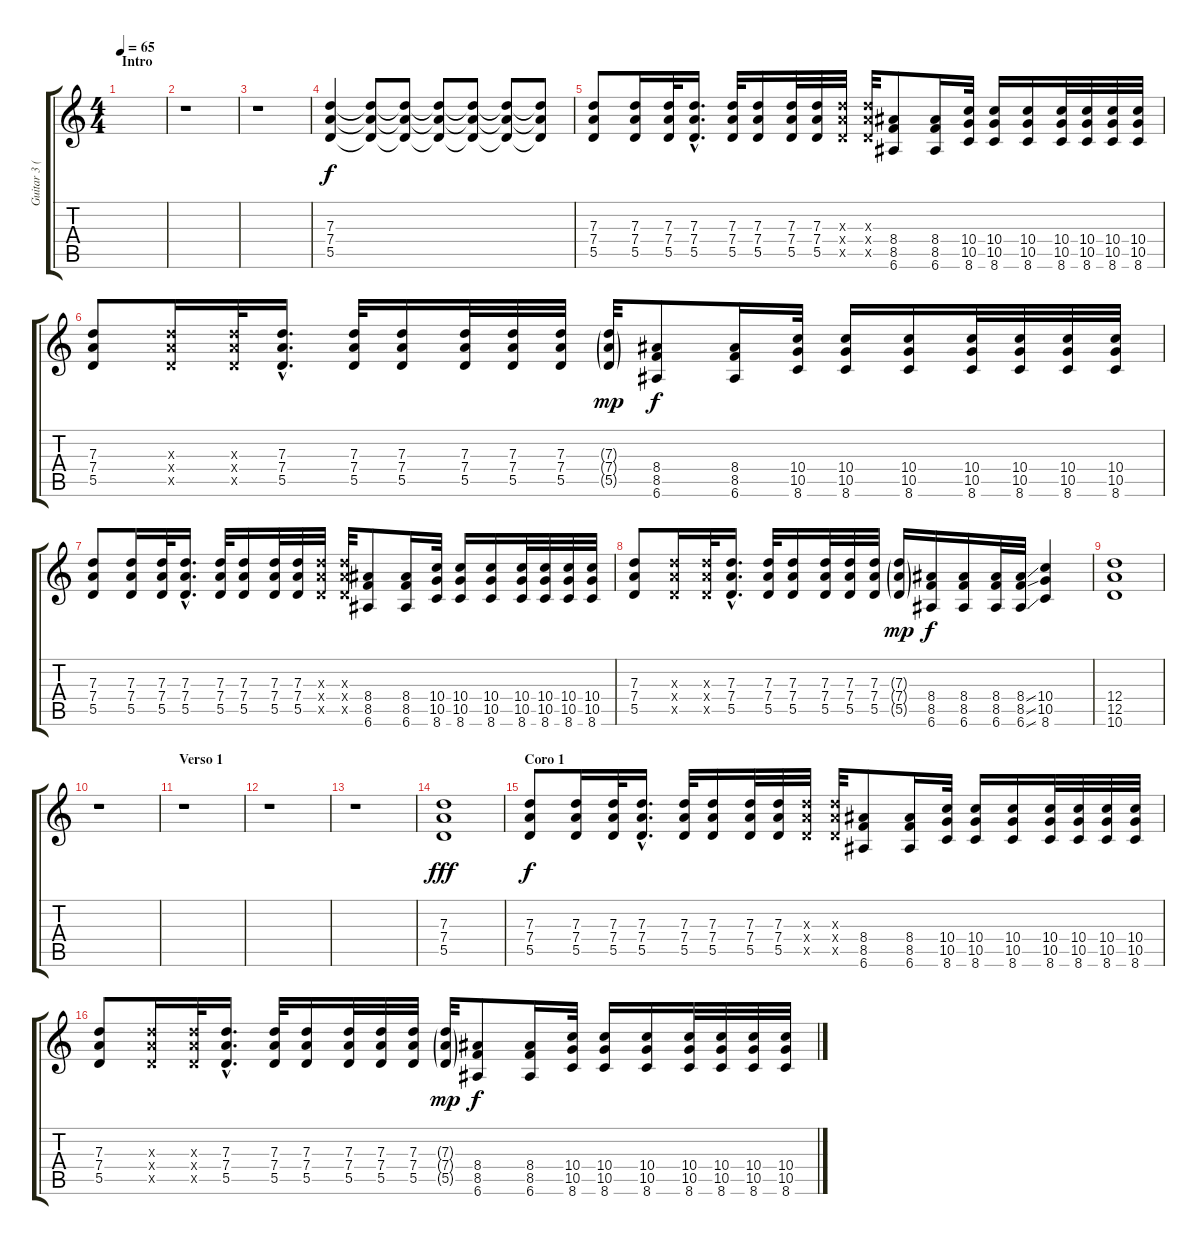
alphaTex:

\track ("" "Guitar 3 (") {instrument distortionguitar}
\staff {score tabs}
\tuning (E4 B3 G3 D3 A2 E2) {hide}
\ts (4 4)
\section ("" "Intro")
\tempo 65
\clef g2
\ks c
|
r.1 |
r.1 |
(7.3 7.4 5.5).4 (7.3{t} 7.4{t} 5.5{t}).8{dy f} (7.3{t} 7.4{t} 5.5{t}).8 (7.3{t} 7.4{t} 5.5{t}).8 (7.3{t} 7.4{t} 5.5{t}).8 (7.3{t} 7.4{t} 5.5{t}).8 (7.3{t} 7.4{t} 5.5{t}).8 |
(7.3 7.4 5.5).8 (7.3 7.4 5.5).16 (7.3 7.4 5.5).32 (7.3{hac} 7.4{hac} 5.5{hac}).16{d} (7.3 7.4 5.5).32 (7.3 7.4 5.5).16 (7.3 7.4 5.5).32 (7.3 7.4 5.5).32 (7.3{x} 7.4{x} 5.5{x}).32 (7.3{x} 7.4{x} 5.5{x}).32 (8.4 8.5 6.6).8 (8.4 8.5 6.6).16 (10.4 10.5 8.6).32 (10.4 10.5 8.6).16 (10.4 10.5 8.6).16 (10.4 10.5 8.6).32 (10.4 10.5 8.6).32 (10.4 10.5 8.6).32 (10.4 10.5 8.6).32 |
(7.3 7.4 5.5).8 (7.3{x} 7.4{x} 5.5{x}).16 (7.3{x} 7.4{x} 5.5{x}).32 (7.3{hac} 7.4{hac} 5.5{hac}).16{d} (7.3 7.4 5.5).32 (7.3 7.4 5.5).16 (7.3 7.4 5.5).32 (7.3 7.4 5.5).32 (7.3 7.4 5.5).32 (7.3{g} 7.4{g} 5.5{g}).32{dy mp} (8.4 8.5 6.6).8{dy f} (8.4 8.5 6.6).16 (10.4 10.5 8.6).32 (10.4 10.5 8.6).16 (10.4 10.5 8.6).16 (10.4 10.5 8.6).32 (10.4 10.5 8.6).32 (10.4 10.5 8.6).32 (10.4 10.5 8.6).32 |
(7.3 7.4 5.5).8 (7.3 7.4 5.5).16 (7.3 7.4 5.5).32 (7.3{hac} 7.4{hac} 5.5{hac}).16{d} (7.3 7.4 5.5).32 (7.3 7.4 5.5).16 (7.3 7.4 5.5).32 (7.3 7.4 5.5).32 (7.3{x} 7.4{x} 5.5{x}).32 (7.3{x} 7.4{x} 5.5{x}).32 (8.4 8.5 6.6).8 (8.4 8.5 6.6).16 (10.4 10.5 8.6).32 (10.4 10.5 8.6).16 (10.4 10.5 8.6).16 (10.4 10.5 8.6).32 (10.4 10.5 8.6).32 (10.4 10.5 8.6).32 (10.4 10.5 8.6).32 |
(7.3 7.4 5.5).8 (7.3{x} 7.4{x} 5.5{x}).16 (7.3{x} 7.4{x} 5.5{x}).32 (7.3{hac} 7.4{hac} 5.5{hac}).16{d} (7.3 7.4 5.5).32 (7.3 7.4 5.5).16 (7.3 7.4 5.5).32 (7.3 7.4 5.5).32 (7.3 7.4 5.5).32 (7.3{g} 7.4{g} 5.5{g}).16{dy mp} (8.4 8.5 6.6).16{dy f} (8.4 8.5 6.6).16 (8.4 8.5 6.6).32 (8.4{ss} 8.5{ss} 6.6{ss}).32 (10.4 10.5 8.6).4 |
(12.4 12.5 10.6).1 |
r.1 |
\section ("" "Verso 1")
r.1 |
r.1 |
r.1 |
(7.3 7.4 5.5).1{dy fff} |
\section ("" "Coro 1")
(7.3 7.4 5.5).8{dy f} (7.3 7.4 5.5).16 (7.3 7.4 5.5).32 (7.3{hac} 7.4{hac} 5.5{hac}).16{d} (7.3 7.4 5.5).32 (7.3 7.4 5.5).16 (7.3 7.4 5.5).32 (7.3 7.4 5.5).32 (7.3{x} 7.4{x} 5.5{x}).32 (7.3{x} 7.4{x} 5.5{x}).32 (8.4 8.5 6.6).8 (8.4 8.5 6.6).16 (10.4 10.5 8.6).32 (10.4 10.5 8.6).16 (10.4 10.5 8.6).16 (10.4 10.5 8.6).32 (10.4 10.5 8.6).32 (10.4 10.5 8.6).32 (10.4 10.5 8.6).32 |
(7.3 7.4 5.5).8 (7.3{x} 7.4{x} 5.5{x}).16 (7.3{x} 7.4{x} 5.5{x}).32 (7.3{hac} 7.4{hac} 5.5{hac}).16{d} (7.3 7.4 5.5).32 (7.3 7.4 5.5).16 (7.3 7.4 5.5).32 (7.3 7.4 5.5).32 (7.3 7.4 5.5).32 (7.3{g} 7.4{g} 5.5{g}).32{dy mp} (8.4 8.5 6.6).8{dy f} (8.4 8.5 6.6).16 (10.4 10.5 8.6).32 (10.4 10.5 8.6).16 (10.4 10.5 8.6).16 (10.4 10.5 8.6).32 (10.4 10.5 8.6).32 (10.4 10.5 8.6).32 (10.4 10.5 8.6).32
